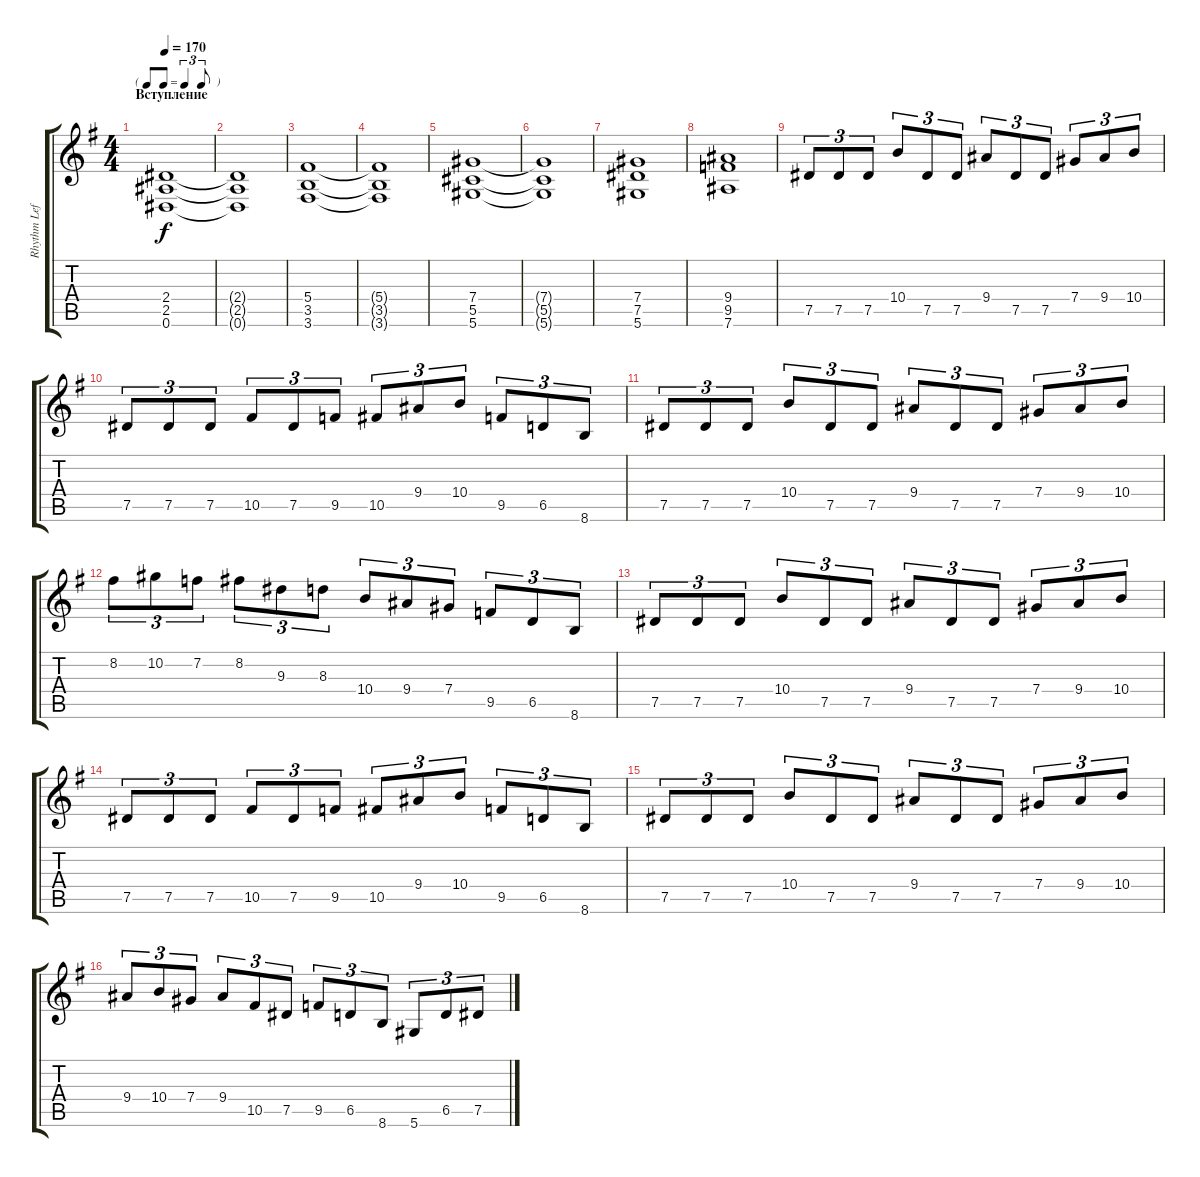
\track ("Rhythm Left" "Rhythm Lef") {instrument distortionguitar}
\staff {score tabs}
\tuning (Eb4 Bb3 Gb3 Db3 Ab2 Eb2) {hide}
\ts (4 4)
\tf triplet8th
\section ("" "Вступление")
\tempo 170
\clef g2
\ks eminor
(2.4 2.5 0.6).1{dy f instrument distortionguitar} |
(2.4{t} 2.5{t} 0.6{t}).1 |
(5.4 3.5 3.6).1 |
(5.4{t} 3.5{t} 3.6{t}).1 |
(7.4 5.5 5.6).1 |
(7.4{t} 5.5{t} 5.6{t}).1 |
(7.4 7.5 5.6).1 |
(9.4 9.5 7.6).1 |
7.5.8{tu (3 2)} 7.5.8{tu (3 2)} 7.5.8{tu (3 2)} 10.4.8{tu (3 2)} 7.5.8{tu (3 2)} 7.5.8{tu (3 2)} 9.4.8{tu (3 2)} 7.5.8{tu (3 2)} 7.5.8{tu (3 2)} 7.4.8{tu (3 2)} 9.4.8{tu (3 2)} 10.4.8{tu (3 2)} |
7.5.8{tu (3 2)} 7.5.8{tu (3 2)} 7.5.8{tu (3 2)} 10.5.8{tu (3 2)} 7.5.8{tu (3 2)} 9.5.8{tu (3 2)} 10.5.8{tu (3 2)} 9.4.8{tu (3 2)} 10.4.8{tu (3 2)} 9.5.8{tu (3 2)} 6.5.8{tu (3 2)} 8.6.8{tu (3 2)} |
7.5.8{tu (3 2)} 7.5.8{tu (3 2)} 7.5.8{tu (3 2)} 10.4.8{tu (3 2)} 7.5.8{tu (3 2)} 7.5.8{tu (3 2)} 9.4.8{tu (3 2)} 7.5.8{tu (3 2)} 7.5.8{tu (3 2)} 7.4.8{tu (3 2)} 9.4.8{tu (3 2)} 10.4.8{tu (3 2)} |
8.2.8{tu (3 2)} 10.2.8{tu (3 2)} 7.2.8{tu (3 2)} 8.2.8{tu (3 2)} 9.3.8{tu (3 2)} 8.3.8{tu (3 2)} 10.4.8{tu (3 2)} 9.4.8{tu (3 2)} 7.4.8{tu (3 2)} 9.5.8{tu (3 2)} 6.5.8{tu (3 2)} 8.6.8{tu (3 2)} |
7.5.8{tu (3 2)} 7.5.8{tu (3 2)} 7.5.8{tu (3 2)} 10.4.8{tu (3 2)} 7.5.8{tu (3 2)} 7.5.8{tu (3 2)} 9.4.8{tu (3 2)} 7.5.8{tu (3 2)} 7.5.8{tu (3 2)} 7.4.8{tu (3 2)} 9.4.8{tu (3 2)} 10.4.8{tu (3 2)} |
7.5.8{tu (3 2)} 7.5.8{tu (3 2)} 7.5.8{tu (3 2)} 10.5.8{tu (3 2)} 7.5.8{tu (3 2)} 9.5.8{tu (3 2)} 10.5.8{tu (3 2)} 9.4.8{tu (3 2)} 10.4.8{tu (3 2)} 9.5.8{tu (3 2)} 6.5.8{tu (3 2)} 8.6.8{tu (3 2)} |
7.5.8{tu (3 2)} 7.5.8{tu (3 2)} 7.5.8{tu (3 2)} 10.4.8{tu (3 2)} 7.5.8{tu (3 2)} 7.5.8{tu (3 2)} 9.4.8{tu (3 2)} 7.5.8{tu (3 2)} 7.5.8{tu (3 2)} 7.4.8{tu (3 2)} 9.4.8{tu (3 2)} 10.4.8{tu (3 2)} |
9.4.8{tu (3 2)} 10.4.8{tu (3 2)} 7.4.8{tu (3 2)} 9.4.8{tu (3 2)} 10.5.8{tu (3 2)} 7.5.8{tu (3 2)} 9.5.8{tu (3 2)} 6.5.8{tu (3 2)} 8.6.8{tu (3 2)} 5.6.8{tu (3 2)} 6.5.8{tu (3 2)} 7.5.8{tu (3 2)}
